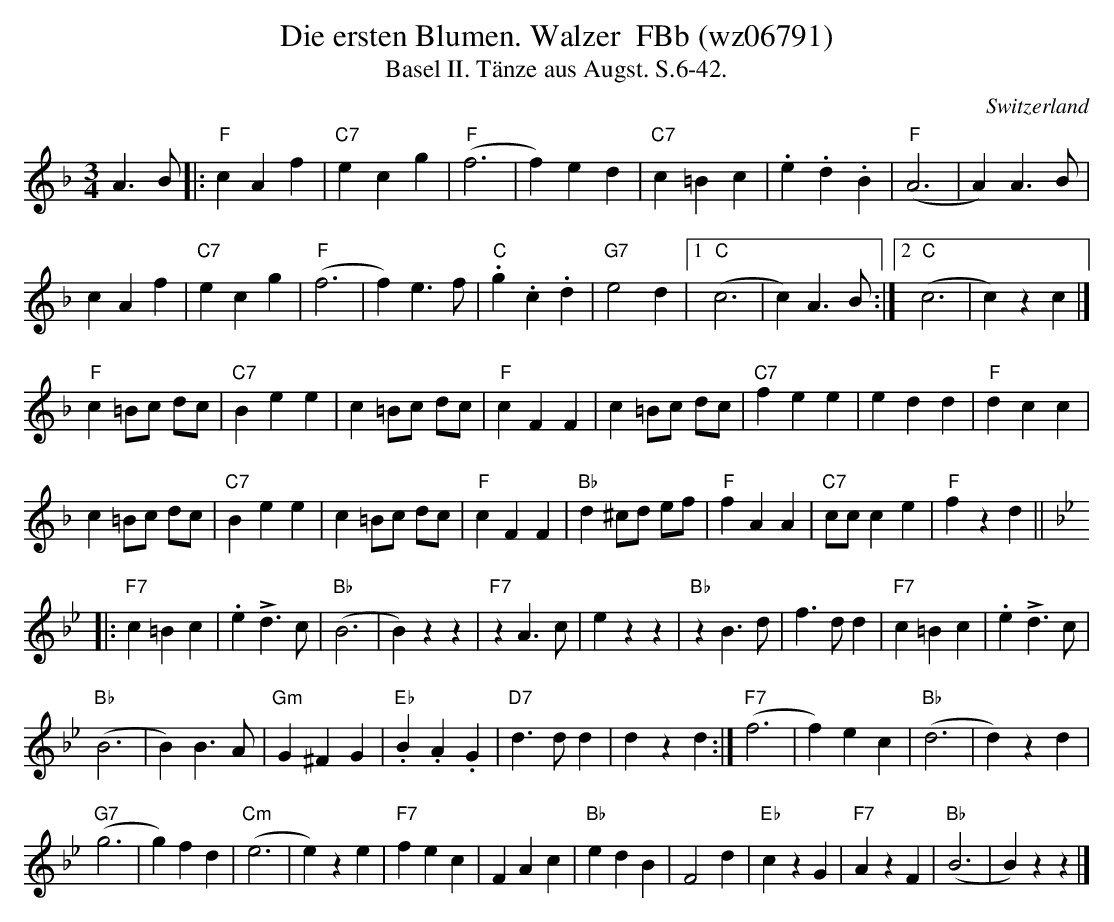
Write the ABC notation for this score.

X:1
T:Die ersten Blumen. Walzer  FBb (wz06791)
T: Basel II. Tänze aus Augst. S.6-42.
M:3/4
L:1/4
O:Switzerland
K:F major
A>B |: "F"cAf | "C7"ecg | ("F"f3 | f)ed | "C7"c=Bc | .e.d.B | ("F"A3 | A)A>B |
cAf | "C7"ecg | ("F"f3 | f) e>f | "C".g.c.d | "G7"e2d |1 ("C"c3 | c)A>B :|2 ("C"c3 | c)zc |]
"F"c=B/c/ d/c/ | "C7"Bee | c =B/c/ d/c/ | "F"cFF | c =B/c/ d/c/ | "C7"fee | edd |  "F"dcc |
c=B/c/ d/c/ | "C7"Bee | c =B/c/ d/c/ | "F"cFF | "Bb"d^c/d/ e/f/ | "F"fAA | "C7"c/c/ce | "F"fzd || [K:Bb]
|: "F7"c=Bc | .e!>!d>c | ("Bb"B3 | B)zz | "F7"zA>c | ezz | "Bb"zB>d | f>dd | "F7"c=Bc | .e!>!d>c |
("Bb"B3 | B)B>A | "Gm"G^FG | "Eb".B.A.G | "D7"d>dd | dzd :| ("F7"f3 | f)ec | ("Bb"d3 | d)zd |
("G7"g3 | g)fd | ("Cm"e3 | e) ze | "F7"fec | FAc | "Bb"edB | F2d | "Eb"czG | "F7"AzF | ("Bb"B3 | B)zz |]
